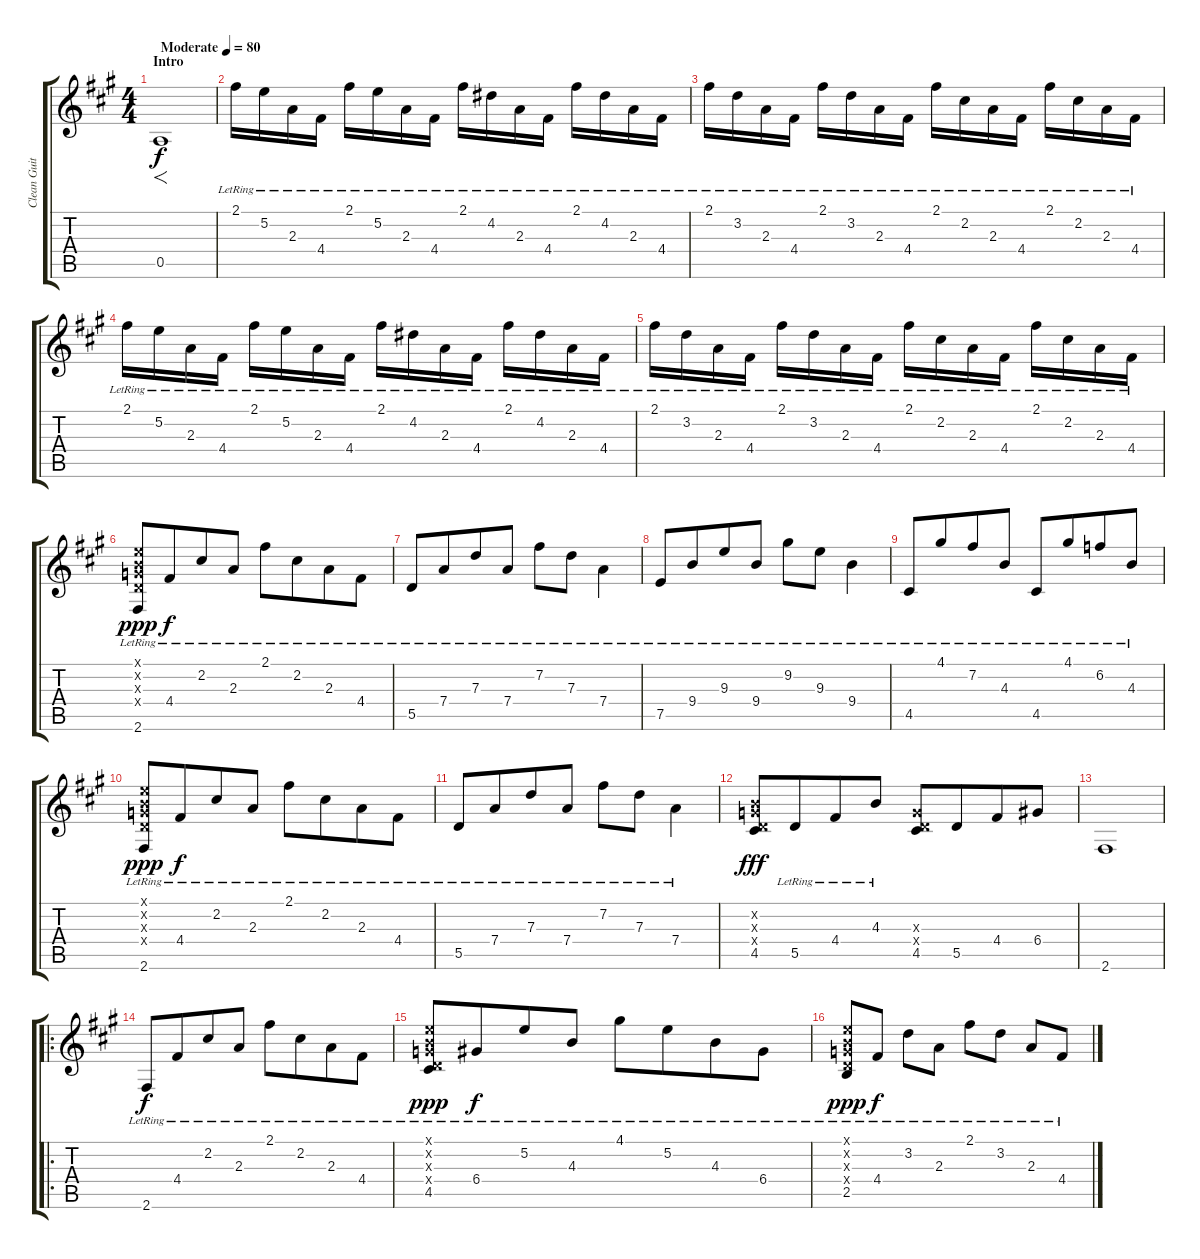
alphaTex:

\track ("Clean Guitar" "Clean Guit") {instrument electricguitarclean}
\staff {score tabs}
\tuning (E4 B3 G3 D3 A2 E2) {hide}
\ts (4 4)
\section ("" "Intro")
\tempo (80 "Moderate")
\clef g2
\ks a
0.5.1{f dy f instrument electricguitarclean} |
2.1{lr}.16 5.2{lr}.16 2.3{lr}.16 4.4{lr}.16 2.1{lr}.16 5.2{lr}.16 2.3{lr}.16 4.4{lr}.16 2.1{lr}.16 4.2{lr}.16 2.3{lr}.16 4.4{lr}.16 2.1{lr}.16 4.2{lr}.16 2.3{lr}.16 4.4{lr}.16 |
2.1{lr}.16 3.2{lr}.16 2.3{lr}.16 4.4{lr}.16 2.1{lr}.16 3.2{lr}.16 2.3{lr}.16 4.4{lr}.16 2.1{lr}.16 2.2{lr}.16 2.3{lr}.16 4.4{lr}.16 2.1{lr}.16 2.2{lr}.16 2.3{lr}.16 4.4{lr}.16 |
2.1{lr}.16 5.2{lr}.16 2.3{lr}.16 4.4{lr}.16 2.1{lr}.16 5.2{lr}.16 2.3{lr}.16 4.4{lr}.16 2.1{lr}.16 4.2{lr}.16 2.3{lr}.16 4.4{lr}.16 2.1{lr}.16 4.2{lr}.16 2.3{lr}.16 4.4{lr}.16 |
2.1{lr}.16 3.2{lr}.16 2.3{lr}.16 4.4{lr}.16 2.1{lr}.16 3.2{lr}.16 2.3{lr}.16 4.4{lr}.16 2.1{lr}.16 2.2{lr}.16 2.3{lr}.16 4.4{lr}.16 2.1{lr}.16 2.2{lr}.16 2.3{lr}.16 4.4{lr}.16 |
(0.1{x} 0.2{x} 0.3{x} 0.4{x} 2.6{lr}).8{dy ppp} 4.4{lr}.8{dy f beam merge} 2.2{lr}.8 2.3{lr}.8 2.1{lr}.8 2.2{lr}.8{beam merge} 2.3{lr}.8 4.4{lr}.8 |
5.5{lr}.8 7.4{lr}.8{beam merge} 7.3{lr}.8 7.4{lr}.8 7.2{lr}.8 7.3{lr}.8{beam merge} 7.4{lr}.4 |
7.5{lr}.8 9.4{lr}.8{beam merge} 9.3{lr}.8 9.4{lr}.8 9.2{lr}.8 9.3{lr}.8{beam merge} 9.4{lr}.4 |
4.5{lr}.8 4.1{lr}.8{beam merge} 7.2{lr}.8 4.3{lr}.8 4.5{lr}.8 4.1{lr}.8{beam merge} 6.2{lr}.8 4.3{lr}.8 |
(0.1{x} 0.2{x} 0.3{x} 0.4{x} 2.6{lr}).8{dy ppp} 4.4{lr}.8{dy f beam merge} 2.2{lr}.8 2.3{lr}.8 2.1{lr}.8 2.2{lr}.8{beam merge} 2.3{lr}.8 4.4{lr}.8 |
5.5{lr}.8 7.4{lr}.8{beam merge} 7.3{lr}.8 7.4{lr}.8 7.2{lr}.8 7.3{lr}.8{beam merge} 7.4{lr}.4 |
(0.2{x} 0.3{x} 0.4{x} 4.5).8{dy fff} 5.5{lr}.8{beam merge} 4.4{lr}.8 4.3{lr}.8 (0.3{x} 0.4{x} 4.5).8 5.5.8{beam merge} 4.4.8 6.4.8 |
2.6.1 |
\ro
2.6{lr}.8{dy f} 4.4{lr}.8{beam merge} 2.2{lr}.8 2.3{lr}.8 2.1{lr}.8 2.2{lr}.8{beam merge} 2.3{lr}.8 4.4{lr}.8 |
(0.1{x} 0.2{x} 0.3{x} 0.4{x} 4.5{lr}).8{dy ppp} 6.4{lr}.8{dy f beam merge} 5.2{lr}.8 4.3{lr}.8 4.1{lr}.8 5.2{lr}.8{beam merge} 4.3{lr}.8 6.4{lr}.8 |
(0.1{x} 0.2{x} 0.3{x} 0.4{x} 2.5{lr}).8{dy ppp} 4.4{lr}.8{dy f} 3.2{lr}.8 2.3{lr}.8 2.1{lr}.8 3.2{lr}.8 2.3{lr}.8 4.4{lr}.8
